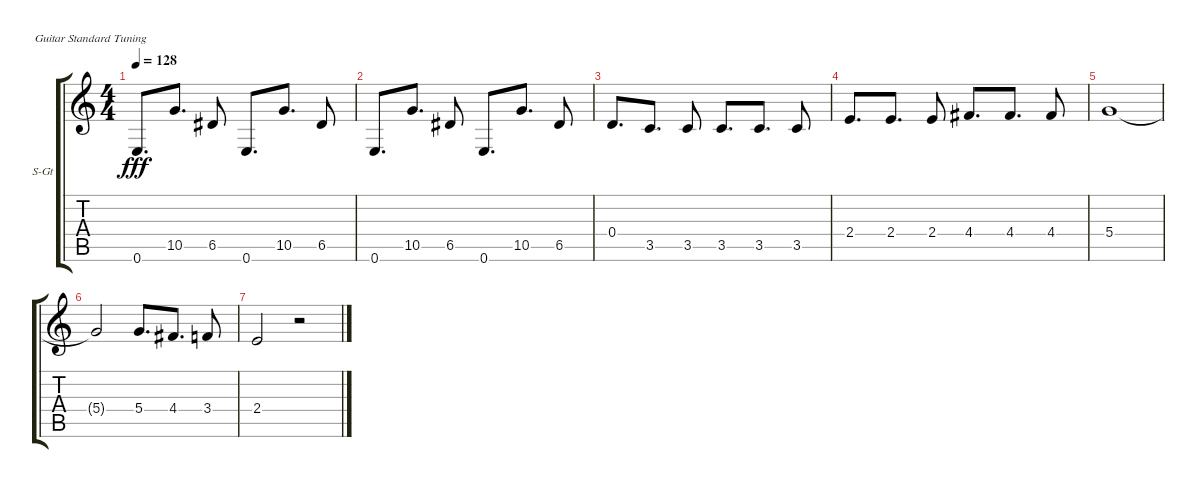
\defaultSystemsLayout 4
\bracketExtendMode groupsimilarinstruments
\firstSystemTrackNameOrientation horizontal
\otherSystemsTrackNameOrientation horizontal
\track ("Rythm" "S-Gt") {instrument acousticguitarsteel}
\staff {score tabs}
\tuning (E4 B3 G3 D3 A2 E2)
\ts (4 4)
\tempo 128
\clef g2
\ks c
0.6.8{d dy fff} 10.5.8{d} 6.5.8 0.6.8{d} 10.5.8{d} 6.5.8 |
0.6.8{d} 10.5.8{d} 6.5.8 0.6.8{d} 10.5.8{d} 6.5.8 |
0.4.8{d} 3.5.8{d} 3.5.8 3.5.8{d} 3.5.8{d} 3.5.8 |
2.4.8{d} 2.4.8{d} 2.4.8 4.4.8{d} 4.4.8{d} 4.4.8 |
5.4.1 |
5.4{t}.2 5.4.8{d} 4.4.8{d} 3.4.8 |
2.4.2 r.2
